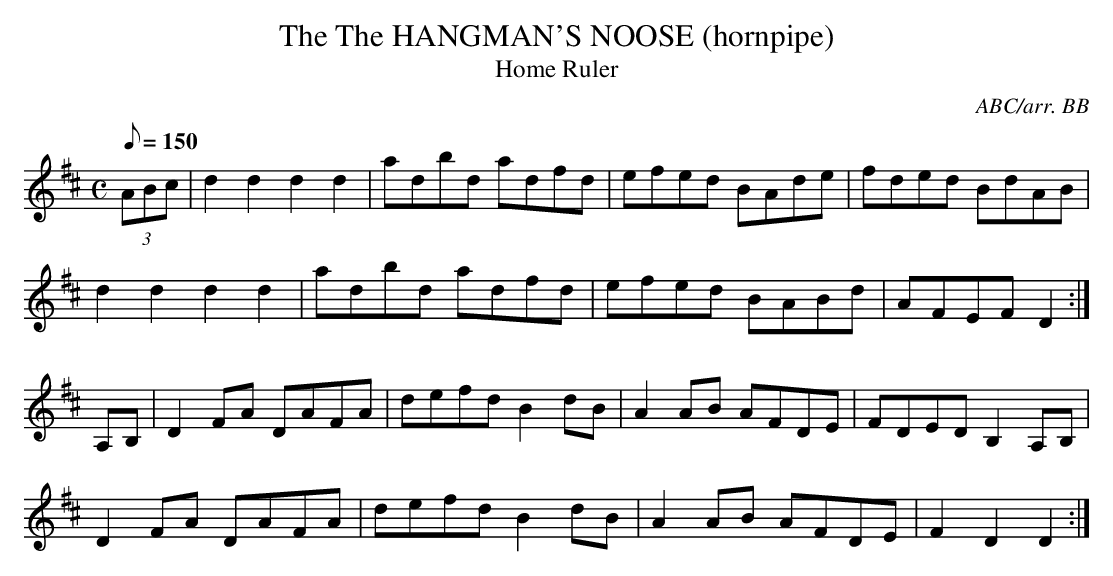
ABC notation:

X:1
T:The HANGMAN'S NOOSE (hornpipe), The
T:Home Ruler
C:ABC/arr. BB
McCollum, but his tune is "Hangman's Rope" (in tunefolder
41). This tune is actually "The Home Ruler" with parts reversed. 											("Home Ruler" predates Mr. McCollum - it's in volume 2 of the
Roche Collection as "Hauling Home").
L:1/8
M:C
Q:150
K:D
(3ABc|d2d2 d2d2|adbd adfd|efed BAde|fded BdAB|
d2d2 d2d2|adbd adfd|efed BABd|AFEF D2 :|
A,B,|D2FA DAFA|defd B2dB|A2AB AFDE|FDED B,2A,B,|
D2FA DAFA|defd B2dB|A2AB AFDE|F2D2 D2 :|
